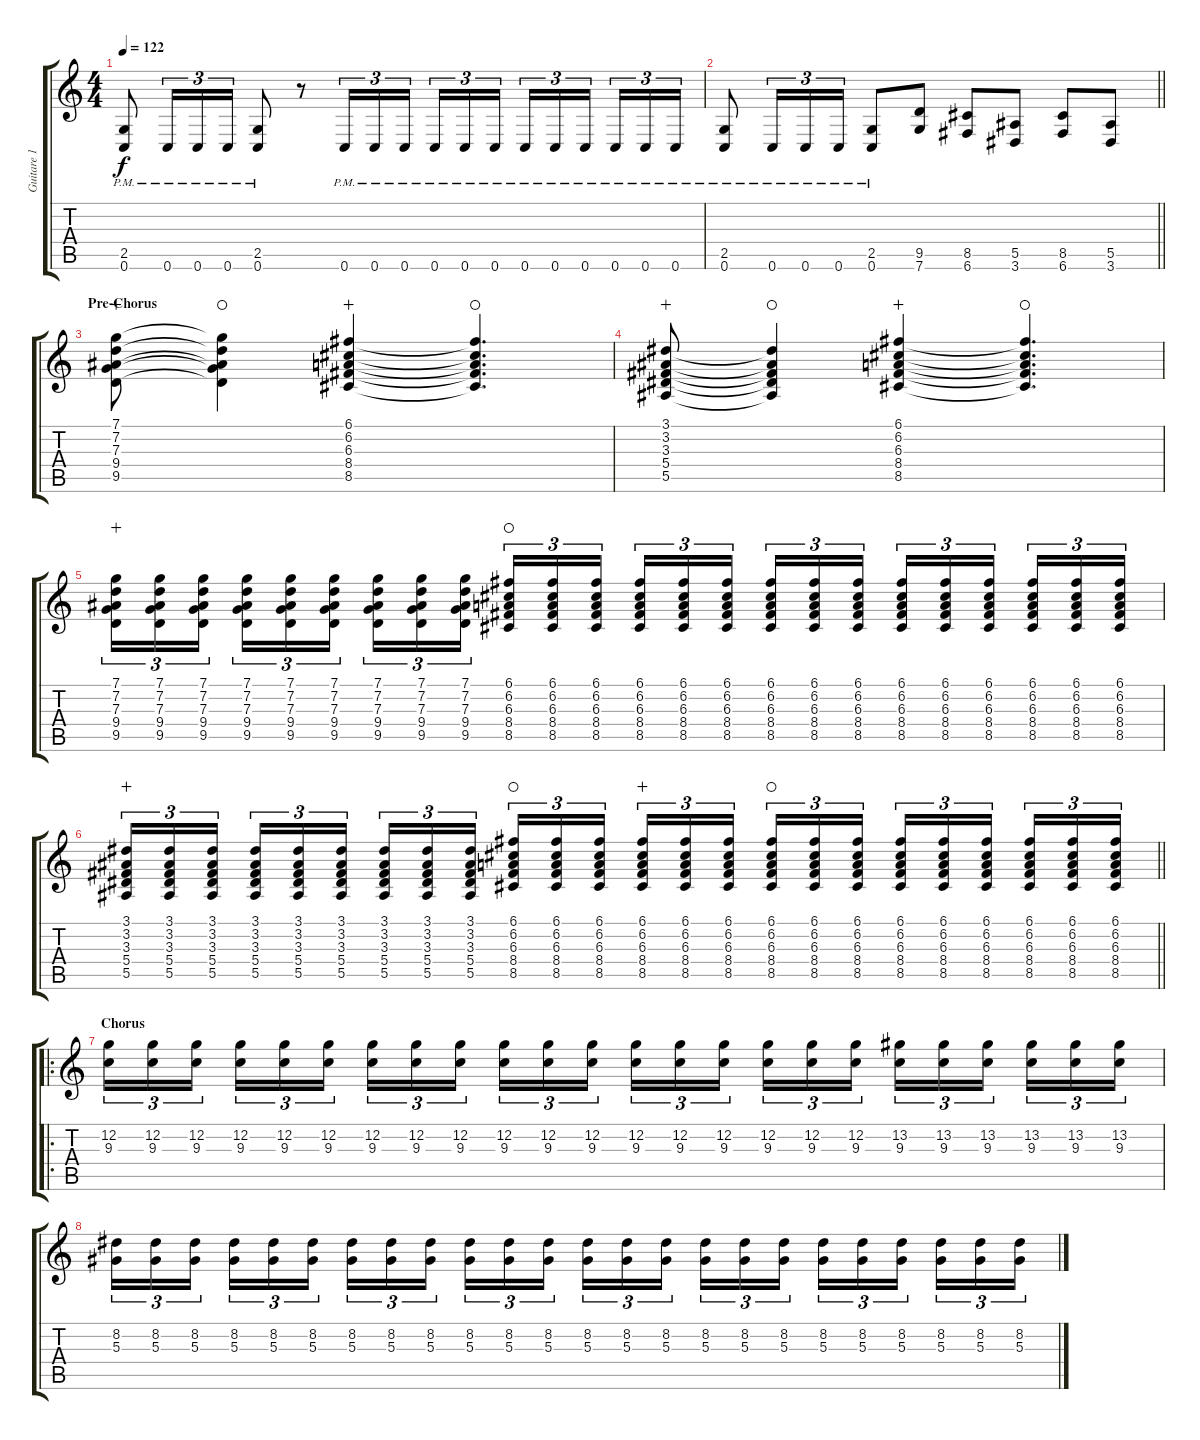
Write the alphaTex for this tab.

\track ("Guitare 1" "Guitare 1") {instrument acousticguitarsteel}
\staff {score tabs}
\tuning (C4 G3 Eb3 Bb2 F2 C2) {hide}
\ts (4 4)
\tempo 122
\clef g2
\ks c
(2.5{pm} 0.6{pm}).8{dy f} 0.6{pm}.16{tu (3 2)} 0.6{pm}.16{tu (3 2)} 0.6{pm}.16{tu (3 2)} (2.5{pm} 0.6{pm}).8 r.8 0.6{pm}.16{tu (3 2)} 0.6{pm}.16{tu (3 2)} 0.6{pm}.16{tu (3 2) beam splitsecondary} 0.6{pm}.16{tu (3 2)} 0.6{pm}.16{tu (3 2)} 0.6{pm}.16{tu (3 2)} 0.6{pm}.16{tu (3 2)} 0.6{pm}.16{tu (3 2)} 0.6{pm}.16{tu (3 2) beam splitsecondary} 0.6{pm}.16{tu (3 2)} 0.6{pm}.16{tu (3 2)} 0.6{pm}.16{tu (3 2)} |
\barLineRight lightlight
(2.5{pm} 0.6{pm}).8 0.6{pm}.16{tu (3 2)} 0.6{pm}.16{tu (3 2)} 0.6{pm}.16{tu (3 2)} (2.5{pm} 0.6{pm}).8 (9.5 7.6).8 (8.5 6.6).8 (5.5 3.6).8 (8.5 6.6).8 (5.5 3.6).8 |
\section ("" "Pre-Chorus")
(7.1 7.2 7.3 9.4 9.5).8{wahc} (7.1{t} 7.2{t} 7.3{t} 9.4{t} 9.5{t}).4{waho} (6.1 6.2 6.3 8.4 8.5).4{wahc} (6.1{t} 6.2{t} 6.3{t} 8.4{t} 8.5{t}).4{d waho} |
(3.1 3.2 3.3 5.4 5.5).8{wahc} (3.1{t} 3.2{t} 3.3{t} 5.4{t} 5.5{t}).4{waho} (6.1 6.2 6.3 8.4 8.5).4{wahc} (6.1{t} 6.2{t} 6.3{t} 8.4{t} 8.5{t}).4{d waho} |
(7.1 7.2 7.3 9.4 9.5).16{tu (3 2) wahc} (7.1 7.2 7.3 9.4 9.5).16{tu (3 2)} (7.1 7.2 7.3 9.4 9.5).16{tu (3 2) beam splitsecondary} (7.1 7.2 7.3 9.4 9.5).16{tu (3 2)} (7.1 7.2 7.3 9.4 9.5).16{tu (3 2)} (7.1 7.2 7.3 9.4 9.5).16{tu (3 2)} (7.1 7.2 7.3 9.4 9.5).16{tu (3 2)} (7.1 7.2 7.3 9.4 9.5).16{tu (3 2)} (7.1 7.2 7.3 9.4 9.5).16{tu (3 2) beam splitsecondary} (6.1 6.2 6.3 8.4 8.5).16{tu (3 2) waho} (6.1 6.2 6.3 8.4 8.5).16{tu (3 2)} (6.1 6.2 6.3 8.4 8.5).16{tu (3 2)} (6.1 6.2 6.3 8.4 8.5).16{tu (3 2)} (6.1 6.2 6.3 8.4 8.5).16{tu (3 2)} (6.1 6.2 6.3 8.4 8.5).16{tu (3 2) beam splitsecondary} (6.1 6.2 6.3 8.4 8.5).16{tu (3 2)} (6.1 6.2 6.3 8.4 8.5).16{tu (3 2)} (6.1 6.2 6.3 8.4 8.5).16{tu (3 2)} (6.1 6.2 6.3 8.4 8.5).16{tu (3 2)} (6.1 6.2 6.3 8.4 8.5).16{tu (3 2)} (6.1 6.2 6.3 8.4 8.5).16{tu (3 2) beam splitsecondary} (6.1 6.2 6.3 8.4 8.5).16{tu (3 2)} (6.1 6.2 6.3 8.4 8.5).16{tu (3 2)} (6.1 6.2 6.3 8.4 8.5).16{tu (3 2)} |
\barLineRight lightlight
(3.1 3.2 3.3 5.4 5.5).16{tu (3 2) wahc} (3.1 3.2 3.3 5.4 5.5).16{tu (3 2)} (3.1 3.2 3.3 5.4 5.5).16{tu (3 2) beam splitsecondary} (3.1 3.2 3.3 5.4 5.5).16{tu (3 2)} (3.1 3.2 3.3 5.4 5.5).16{tu (3 2)} (3.1 3.2 3.3 5.4 5.5).16{tu (3 2)} (3.1 3.2 3.3 5.4 5.5).16{tu (3 2)} (3.1 3.2 3.3 5.4 5.5).16{tu (3 2)} (3.1 3.2 3.3 5.4 5.5).16{tu (3 2) beam splitsecondary} (6.1 6.2 6.3 8.4 8.5).16{tu (3 2) waho} (6.1 6.2 6.3 8.4 8.5).16{tu (3 2)} (6.1 6.2 6.3 8.4 8.5).16{tu (3 2)} (6.1 6.2 6.3 8.4 8.5).16{tu (3 2) wahc} (6.1 6.2 6.3 8.4 8.5).16{tu (3 2)} (6.1 6.2 6.3 8.4 8.5).16{tu (3 2) beam splitsecondary} (6.1 6.2 6.3 8.4 8.5).16{tu (3 2) waho} (6.1 6.2 6.3 8.4 8.5).16{tu (3 2)} (6.1 6.2 6.3 8.4 8.5).16{tu (3 2)} (6.1 6.2 6.3 8.4 8.5).16{tu (3 2)} (6.1 6.2 6.3 8.4 8.5).16{tu (3 2)} (6.1 6.2 6.3 8.4 8.5).16{tu (3 2) beam splitsecondary} (6.1 6.2 6.3 8.4 8.5).16{tu (3 2)} (6.1 6.2 6.3 8.4 8.5).16{tu (3 2)} (6.1 6.2 6.3 8.4 8.5).16{tu (3 2)} |
\ro
\section ("" "Chorus")
(12.2 9.3).16{tu (3 2)} (12.2 9.3).16{tu (3 2)} (12.2 9.3).16{tu (3 2) beam splitsecondary} (12.2 9.3).16{tu (3 2)} (12.2 9.3).16{tu (3 2)} (12.2 9.3).16{tu (3 2)} (12.2 9.3).16{tu (3 2)} (12.2 9.3).16{tu (3 2)} (12.2 9.3).16{tu (3 2) beam splitsecondary} (12.2 9.3).16{tu (3 2)} (12.2 9.3).16{tu (3 2)} (12.2 9.3).16{tu (3 2)} (12.2 9.3).16{tu (3 2)} (12.2 9.3).16{tu (3 2)} (12.2 9.3).16{tu (3 2) beam splitsecondary} (12.2 9.3).16{tu (3 2)} (12.2 9.3).16{tu (3 2)} (12.2 9.3).16{tu (3 2)} (13.2 9.3).16{tu (3 2)} (13.2 9.3).16{tu (3 2)} (13.2 9.3).16{tu (3 2) beam splitsecondary} (13.2 9.3).16{tu (3 2)} (13.2 9.3).16{tu (3 2)} (13.2 9.3).16{tu (3 2)} |
(8.2 5.3).16{tu (3 2)} (8.2 5.3).16{tu (3 2)} (8.2 5.3).16{tu (3 2) beam splitsecondary} (8.2 5.3).16{tu (3 2)} (8.2 5.3).16{tu (3 2)} (8.2 5.3).16{tu (3 2)} (8.2 5.3).16{tu (3 2)} (8.2 5.3).16{tu (3 2)} (8.2 5.3).16{tu (3 2) beam splitsecondary} (8.2 5.3).16{tu (3 2)} (8.2 5.3).16{tu (3 2)} (8.2 5.3).16{tu (3 2)} (8.2 5.3).16{tu (3 2)} (8.2 5.3).16{tu (3 2)} (8.2 5.3).16{tu (3 2) beam splitsecondary} (8.2 5.3).16{tu (3 2)} (8.2 5.3).16{tu (3 2)} (8.2 5.3).16{tu (3 2)} (8.2 5.3).16{tu (3 2)} (8.2 5.3).16{tu (3 2)} (8.2 5.3).16{tu (3 2) beam splitsecondary} (8.2 5.3).16{tu (3 2)} (8.2 5.3).16{tu (3 2)} (8.2 5.3).16{tu (3 2)}
